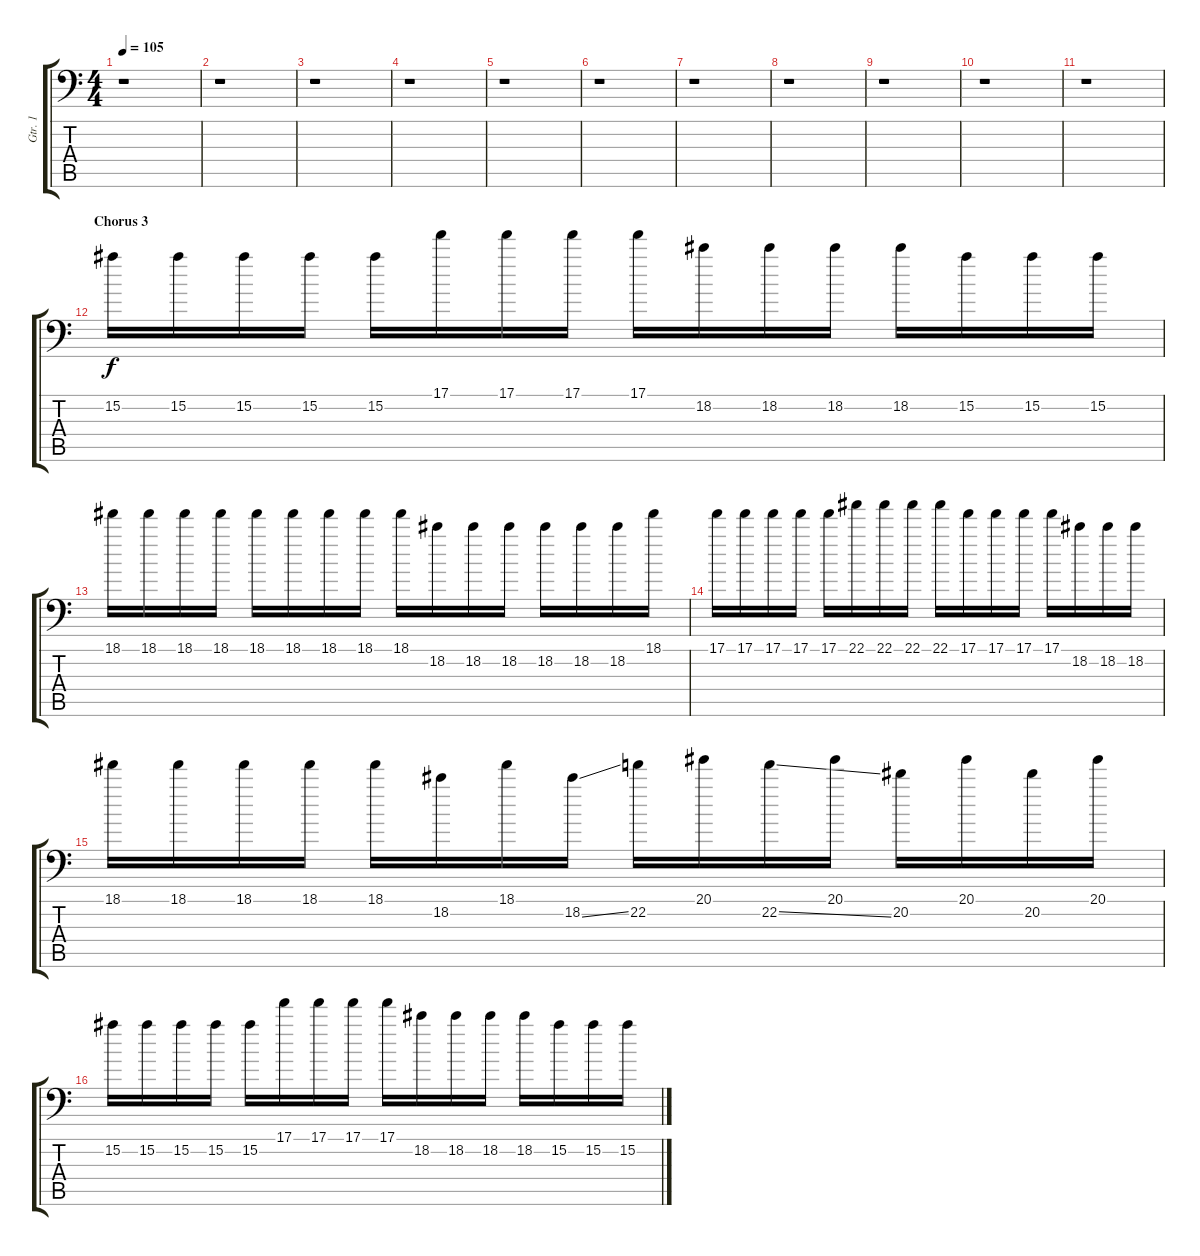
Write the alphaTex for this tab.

\track ("Gtr. 1" "Gtr. 1") {instrument overdrivenguitar}
\staff {score tabs}
\tuning (C4 G3 Eb3 Bb2 F2 Bb1) {hide}
\ts (4 4)
\tempo 105
\clef f4
\ks c
r.1{dy f} |
r.1 |
r.1 |
r.1 |
r.1 |
r.1 |
r.1 |
r.1 |
r.1 |
r.1 |
r.1 |
\section ("" "Chorus 3")
15.2.16 15.2.16 15.2.16 15.2.16 15.2.16 17.1.16 17.1.16 17.1.16 17.1.16 18.2.16 18.2.16 18.2.16 18.2.16 15.2.16 15.2.16 15.2.16 |
18.1.16 18.1.16 18.1.16 18.1.16 18.1.16 18.1.16 18.1.16 18.1.16 18.1.16 18.2.16 18.2.16 18.2.16 18.2.16 18.2.16 18.2.16 18.1.16 |
17.1.16 17.1.16 17.1.16 17.1.16 17.1.16 22.1.16 22.1.16 22.1.16 22.1.16 17.1.16 17.1.16 17.1.16 17.1.16 18.2.16 18.2.16 18.2.16 |
18.1.16 18.1.16 18.1.16 18.1.16 18.1.16 18.2.16 18.1.16 18.2{ss}.16 22.2.16 20.1.16 22.2{ss}.16 20.1.16 20.2.16 20.1.16 20.2.16 20.1.16 |
15.2.16 15.2.16 15.2.16 15.2.16 15.2.16 17.1.16 17.1.16 17.1.16 17.1.16 18.2.16 18.2.16 18.2.16 18.2.16 15.2.16 15.2.16 15.2.16
